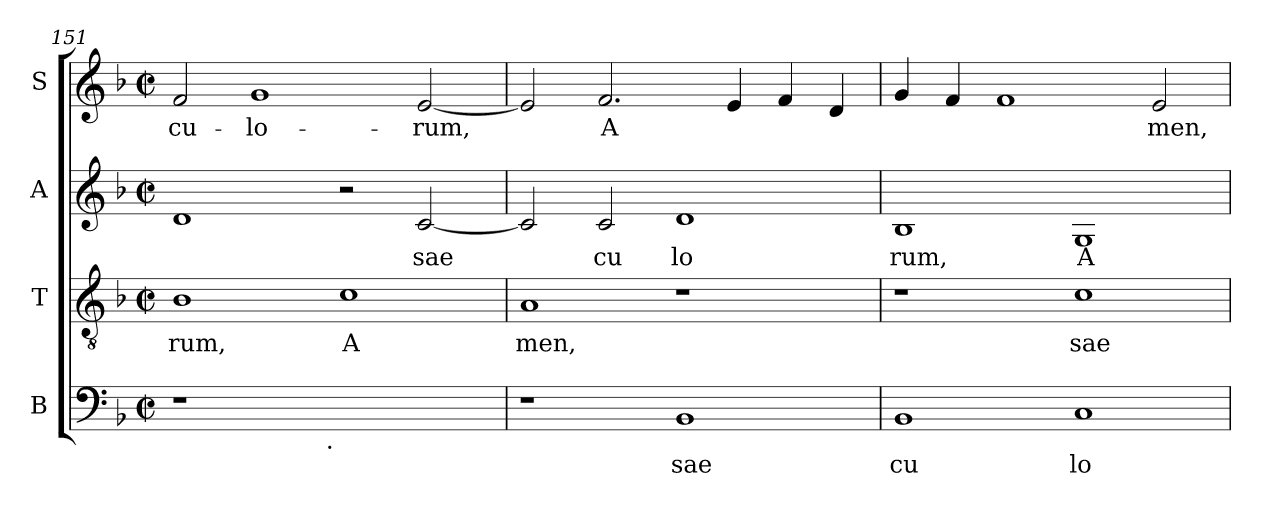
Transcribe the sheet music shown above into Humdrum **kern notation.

**kern	**text	**kern	**text	**kern	**text	**kern	**text
*part4	*part4	*part3	*part3	*part2	*part2	*part1	*part1
*staff4	*staff4	*staff3	*staff3	*staff2	*staff2	*staff1	*staff1
*I"B	*	*I"T	*	*I"A	*	*I"S	*
*I'B	*	*I'T	*	*I'A	*	*I'S	*
*clefF4	*	*clefGv2	*	*clefG2	*	*clefG2	*
*k[b-]	*	*k[b-]	*	*k[b-]	*	*k[b-]	*
*F:	*	*F:	*	*F:	*	*F:	*
*M2/2	*	*M2/2	*	*M2/2	*	*M2/2	*
*met(c|)	*	*met(c|)	*	*met(c|)	*	*met(c|)	*
=151	=151	=151	=151	=151	=151	=151	=151
!	!	!	!LO:LY:b:cj	!	!LO:LY:b:cj	!	!LO:LY:b:cj
*^	*	*	*	*	*	*	*
1r	2ryy	.	1B-	rum,	1d	.	2f/	-cu-
!	!	!	!	!	!	!	!	!LO:LY:b:cj
.	4...ryy	.	.	.	.	.	1g	-lo-
!	!LO:TX:b:t=.	!	!	!	!	!	!	!
.	1ryy	.	.	.	.	.	.	.
!	!	!	!	!LO:LY:b:cj	!	!	!	!
1ryy	.	.	1c	A	2r	.	.	.
!	!	!	!	!	!	!LO:LY:b:cj	!	!LO:LY:b:cj
.	.	.	.	.	[<2c/	sae	[<2e/	-rum,
.	32ryy	.	.	.	.	.	.	.
=152	=152	=152	=152	=152	=152	=152	=152	=152
!	!	!	!	!LO:LY:b:cj	!	!LO:LY:b:cj	!	!LO:LY:b:cj
*v	*v	*	*	*	*	*	*	*
1r	.	1A	men,	2c/]	.	2e/]	.
!	!	!	!	!	!LO:LY:b:cj	!	!LO:LY:b:cj
.	.	.	.	2c/	cu	2.f/	A-
!	!LO:LY:b:cj	!	!	!	!LO:LY:b:cj	!	!
1BB-	sae	1r	.	1d	lo	.	.
!	!	!	!	!	!	!	!LO:LY:b:cj
.	.	.	.	.	.	4e/	--
!	!	!	!	!	!	!	!LO:LY:b:cj
.	.	.	.	.	.	4f/	--
!	!	!	!	!	!	!	!LO:LY:b:cj
.	.	.	.	.	.	4d/	--
!!LO:LB:g=z
=153	=153	=153	=153	=153	=153	=153	=153
!	!LO:LY:b:cj	!	!	!	!LO:LY:b:cj	!	!LO:LY:b:cj
1BB-	cu	1r	.	1B-	rum,	4g/	--
!	!	!	!	!	!	!	!LO:LY:b:cj
.	.	.	.	.	.	4f/	--
!	!	!	!	!	!	!	!LO:LY:b:cj
.	.	.	.	.	.	1f	--
!	!LO:LY:b:cj	!	!LO:LY:b:cj	!	!LO:LY:b:cj	!	!
1C	lo	1c	sae	1G	A	.	.
!	!	!	!	!	!	!	!LO:LY:b:cj
.	.	.	.	.	.	2e/	-men,
=	=	=	=	=	=	=	=
*-	*-	*-	*-	*-	*-	*-	*-
